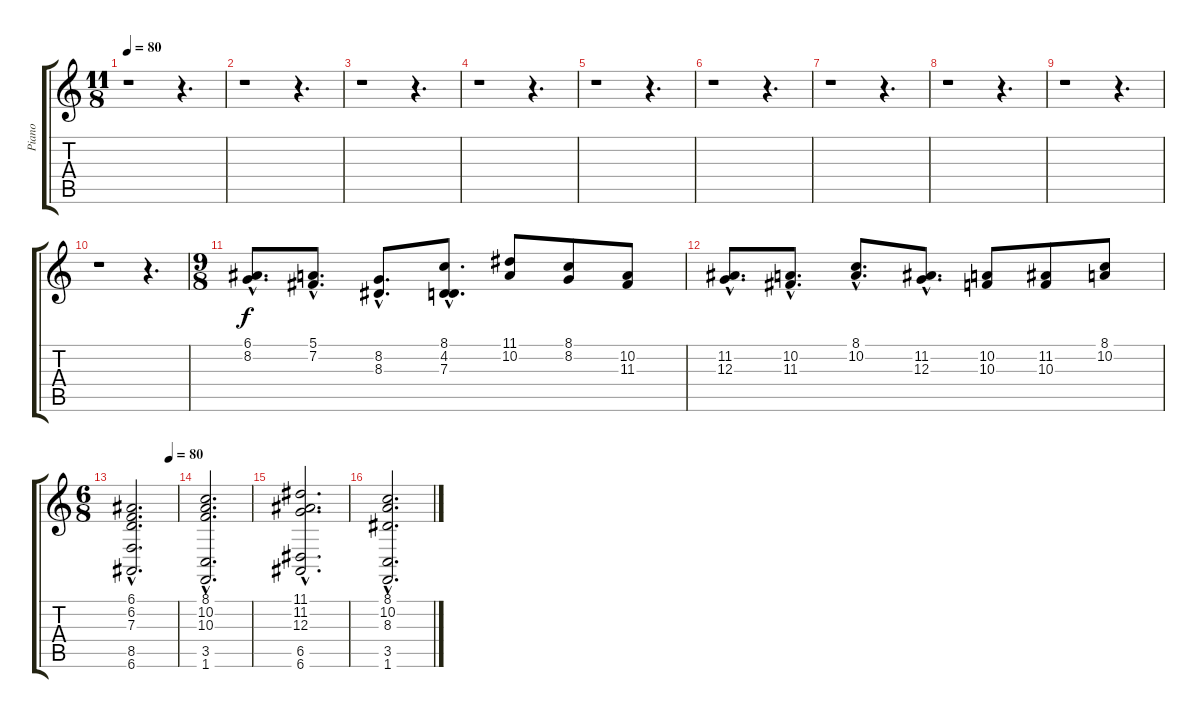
\track ("Piano" "Piano") {instrument acousticgrandpiano}
\staff {score tabs}
\tuning (E4 B3 G3 D3 A2 E2) {hide}
\ts (11 8)
\tempo 80
\clef g2
\ks c
r.1{dy f} r.4{d} |
r.1 r.4{d} |
r.1 r.4{d} |
r.1 r.4{d} |
r.1 r.4{d} |
r.1 r.4{d} |
r.1 r.4{d} |
r.1 r.4{d} |
r.1 r.4{d} |
r.1 r.4{d} |
\ts (9 8)
(6.1{hac} 8.2{hac}).8{d} (5.1{hac} 7.2{hac}).8{d} (8.2{hac} 8.3{hac}).8{d} (8.1{hac} 4.2{hac} 7.3{hac}).8{d} (11.1 10.2).8 (8.1 8.2).8 (10.2 11.3).8 |
(11.2{hac} 12.3{hac}).8{d} (10.2{hac} 11.3{hac}).8{d} (8.1{hac} 10.2{hac}).8{d} (11.2{hac} 12.3{hac}).8{d} (10.2 10.3).8 (11.2 10.3).8 (8.1 10.2).8 |
\ts (6 8)
\tempo (80 0.8333333333333334)
(6.1{hac} 6.2{hac} 7.3{hac} 8.5{hac} 6.6{hac}).2{d} |
(8.1{hac} 10.2{hac} 10.3{hac} 3.5{hac} 1.6{hac}).2{d} |
(11.1{hac} 11.2{hac} 12.3{hac} 6.5{hac} 6.6{hac}).2{d} |
(8.1{hac} 10.2{hac} 8.3{hac} 3.5{hac} 1.6{hac}).2{d}
